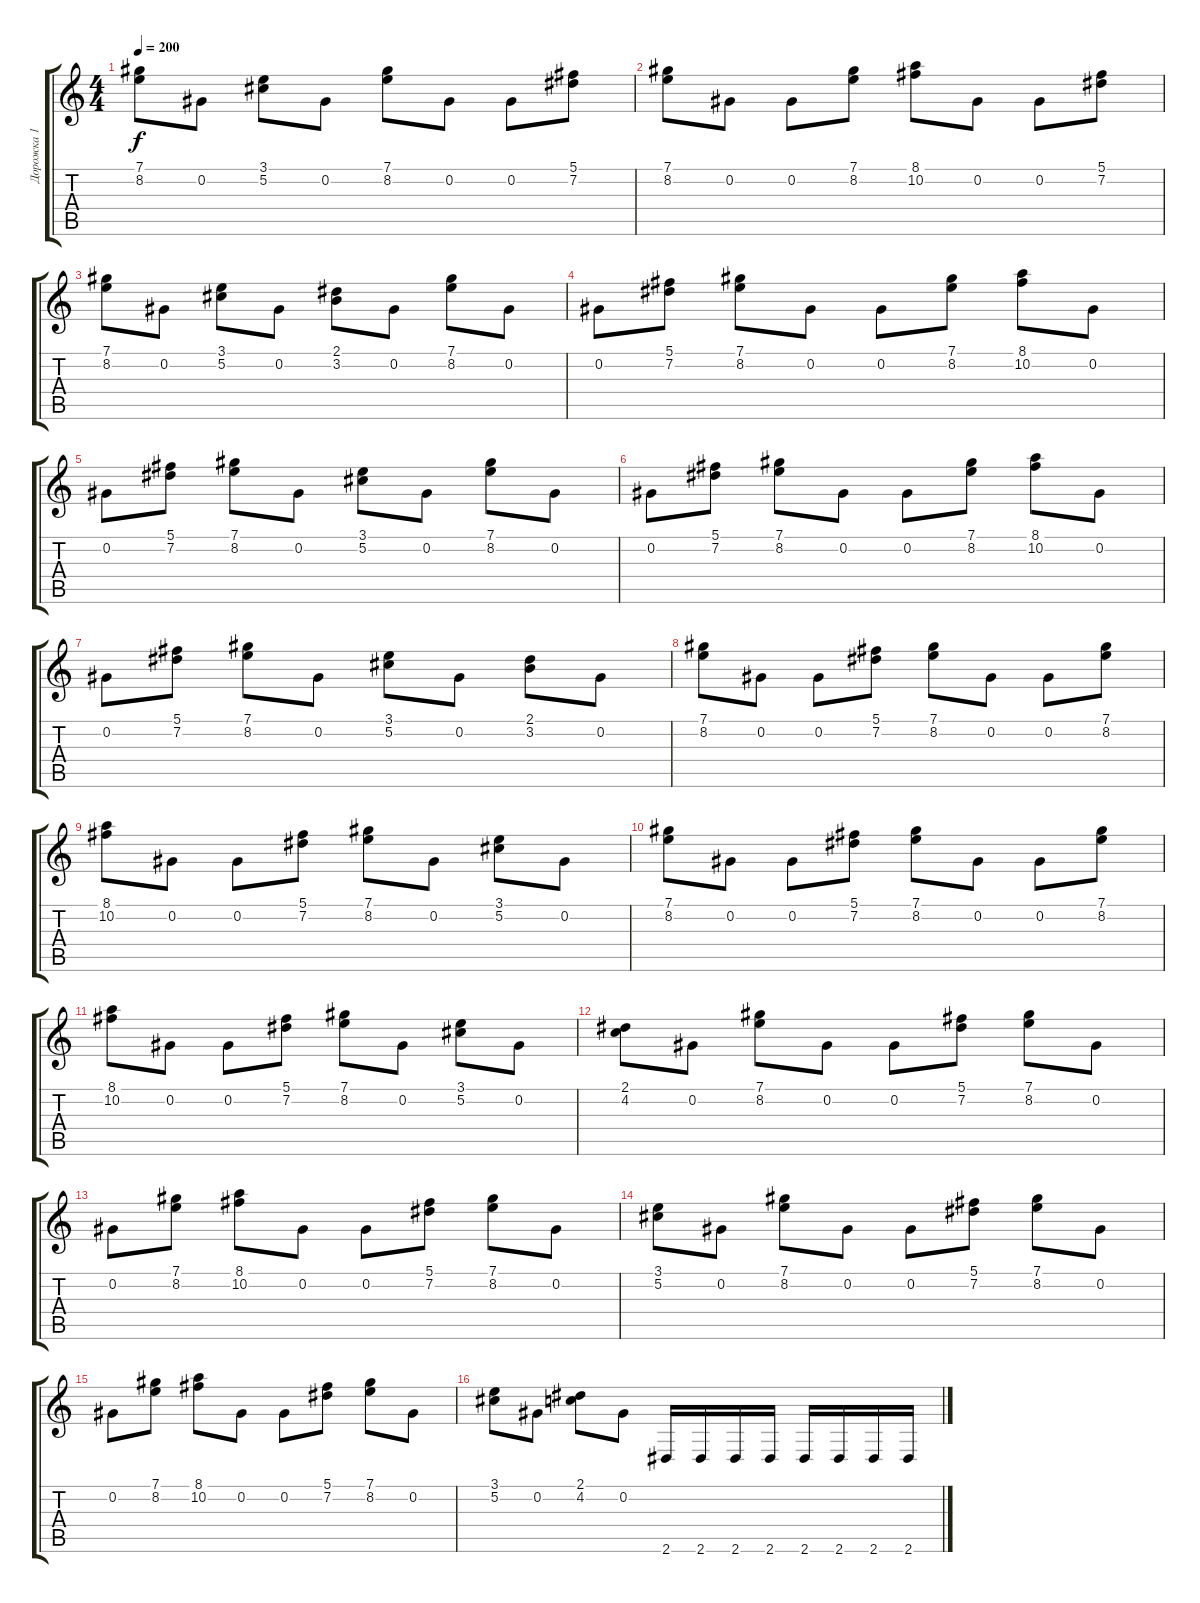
\track ("Дорожка 1" "Дорожка 1") {instrument overdrivenguitar}
\staff {score tabs}
\tuning (Db4 Ab3 E3 B2 Gb2 Db2) {hide}
\ts (4 4)
\tempo 200
\clef g2
\ks c
(7.1 8.2).8{dy f} 0.2.8 (3.1 5.2).8 0.2.8 (7.1 8.2).8 0.2.8 0.2.8 (5.1 7.2).8 |
(7.1 8.2).8 0.2.8 0.2.8 (7.1 8.2).8 (8.1 10.2).8 0.2.8 0.2.8 (5.1 7.2).8 |
(7.1 8.2).8 0.2.8 (3.1 5.2).8 0.2.8 (2.1 3.2).8 0.2.8 (7.1 8.2).8 0.2.8 |
0.2.8 (5.1 7.2).8 (7.1 8.2).8 0.2.8 0.2.8 (7.1 8.2).8 (8.1 10.2).8 0.2.8 |
0.2.8 (5.1 7.2).8 (7.1 8.2).8 0.2.8 (3.1 5.2).8 0.2.8 (7.1 8.2).8 0.2.8 |
0.2.8 (5.1 7.2).8 (7.1 8.2).8 0.2.8 0.2.8 (7.1 8.2).8 (8.1 10.2).8 0.2.8 |
0.2.8 (5.1 7.2).8 (7.1 8.2).8 0.2.8 (3.1 5.2).8 0.2.8 (2.1 3.2).8 0.2.8 |
(7.1 8.2).8 0.2.8 0.2.8 (5.1 7.2).8 (7.1 8.2).8 0.2.8 0.2.8 (7.1 8.2).8 |
(8.1 10.2).8 0.2.8 0.2.8 (5.1 7.2).8 (7.1 8.2).8 0.2.8 (3.1 5.2).8 0.2.8 |
(7.1 8.2).8 0.2.8 0.2.8 (5.1 7.2).8 (7.1 8.2).8 0.2.8 0.2.8 (7.1 8.2).8 |
(8.1 10.2).8 0.2.8 0.2.8 (5.1 7.2).8 (7.1 8.2).8 0.2.8 (3.1 5.2).8 0.2.8 |
(2.1 4.2).8 0.2.8 (7.1 8.2).8 0.2.8 0.2.8 (5.1 7.2).8 (7.1 8.2).8 0.2.8 |
0.2.8 (7.1 8.2).8 (8.1 10.2).8 0.2.8 0.2.8 (5.1 7.2).8 (7.1 8.2).8 0.2.8 |
(3.1 5.2).8 0.2.8 (7.1 8.2).8 0.2.8 0.2.8 (5.1 7.2).8 (7.1 8.2).8 0.2.8 |
0.2.8 (7.1 8.2).8 (8.1 10.2).8 0.2.8 0.2.8 (5.1 7.2).8 (7.1 8.2).8 0.2.8 |
(3.1 5.2).8 0.2.8 (2.1 4.2).8 0.2.8 2.6.16 2.6.16 2.6.16 2.6.16 2.6.16 2.6.16 2.6.16 2.6.16
